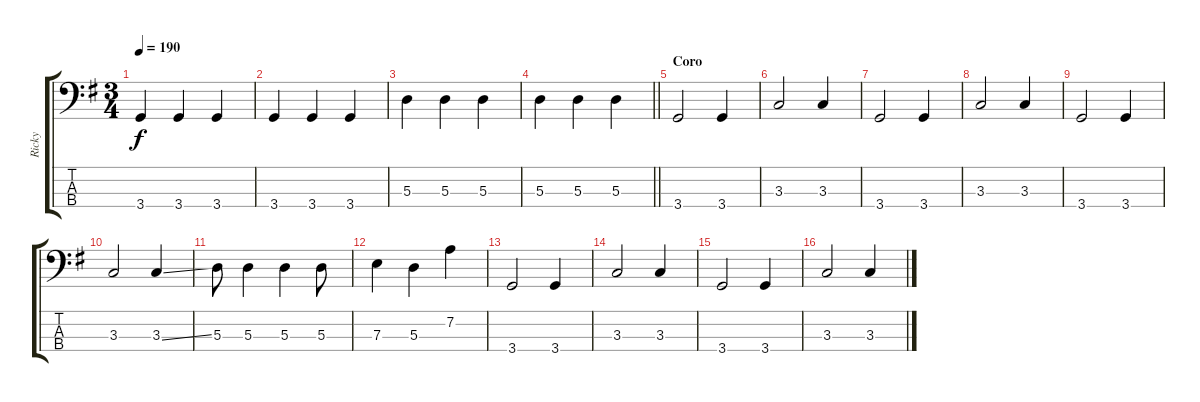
\track ("Ricky" "Ricky") {instrument acousticbass}
\staff {score tabs}
\tuning (G2 D2 A1 E1) {hide}
\ts (3 4)
\tempo 190
\clef f4
\ks g
3.4.4{dy f} 3.4.4 3.4.4 |
3.4.4 3.4.4 3.4.4 |
5.3.4 5.3.4 5.3.4 |
\barLineRight lightlight
5.3.4 5.3.4 5.3.4 |
\section ("" "Coro")
3.4.2 3.4.4 |
3.3.2 3.3.4 |
3.4.2 3.4.4 |
3.3.2 3.3.4 |
3.4.2 3.4.4 |
3.3.2 3.3{ss}.4 |
5.3.8 5.3.4 5.3.4 5.3.8 |
7.3.4 5.3.4 7.2.4 |
3.4.2 3.4.4 |
3.3.2 3.3.4 |
3.4.2 3.4.4 |
3.3.2 3.3.4
